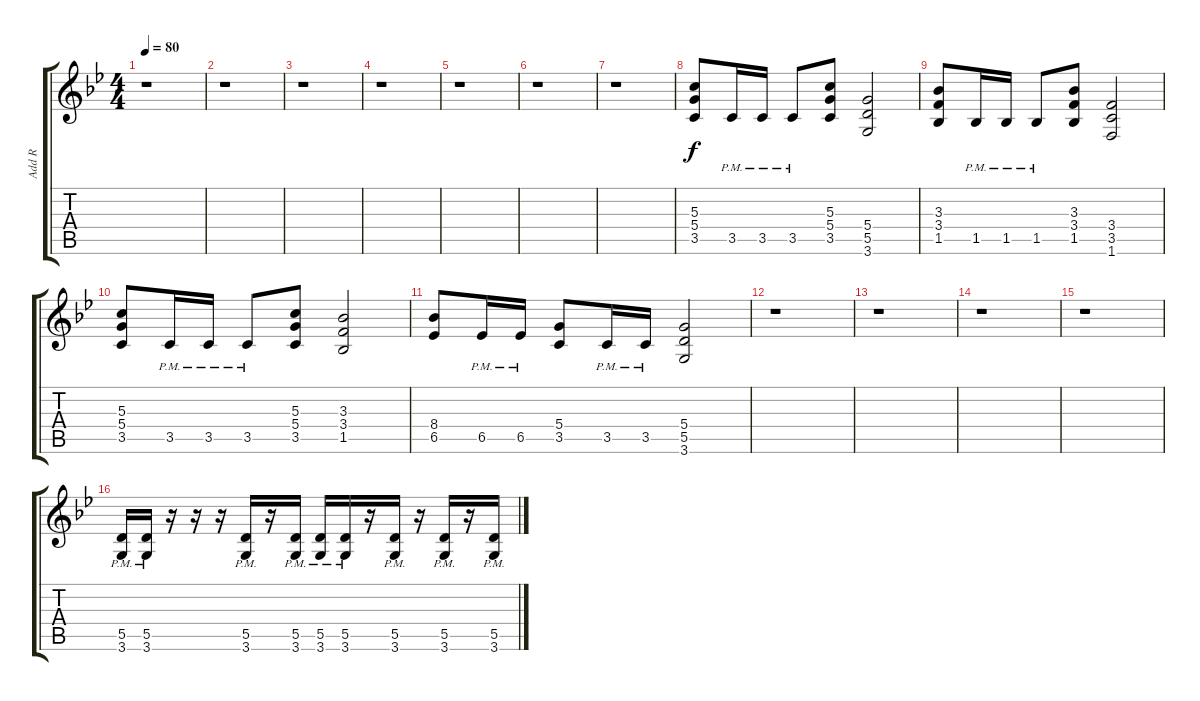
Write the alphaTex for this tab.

\track ("Add R" "Add R") {instrument distortionguitar}
\staff {score tabs}
\tuning (E4 B3 G3 D3 A2 E2) {hide}
\ts (4 4)
\tempo 80
\clef g2
\ks gminor
r.1{dy f} |
r.1 |
r.1 |
r.1 |
r.1 |
r.1 |
r.1 |
(5.3 5.4 3.5).8 3.5{pm}.16 3.5{pm}.16 3.5{pm}.8 (5.3 5.4 3.5).8 (5.4 5.5 3.6).2 |
(3.3 3.4 1.5).8 1.5{pm}.16 1.5{pm}.16 1.5{pm}.8 (3.3 3.4 1.5).8 (3.4 3.5 1.6).2 |
(5.3 5.4 3.5).8 3.5{pm}.16 3.5{pm}.16 3.5{pm}.8 (5.3 5.4 3.5).8 (3.3 3.4 1.5).2 |
(8.4 6.5).8 6.5{pm}.16 6.5{pm}.16 (5.4 3.5).8 3.5{pm}.16 3.5{pm}.16 (5.4 5.5 3.6).2 |
r.1 |
r.1 |
r.1 |
r.1 |
(5.5{pm} 3.6{pm}).16 (5.5{pm} 3.6{pm}).16 r.16 r.16 r.16 (5.5{pm} 3.6{pm}).16 r.16 (5.5{pm} 3.6{pm}).16 (5.5{pm} 3.6{pm}).16 (5.5{pm} 3.6{pm}).16 r.16 (5.5{pm} 3.6{pm}).16 r.16 (5.5{pm} 3.6{pm}).16 r.16 (5.5{pm} 3.6{pm}).16
